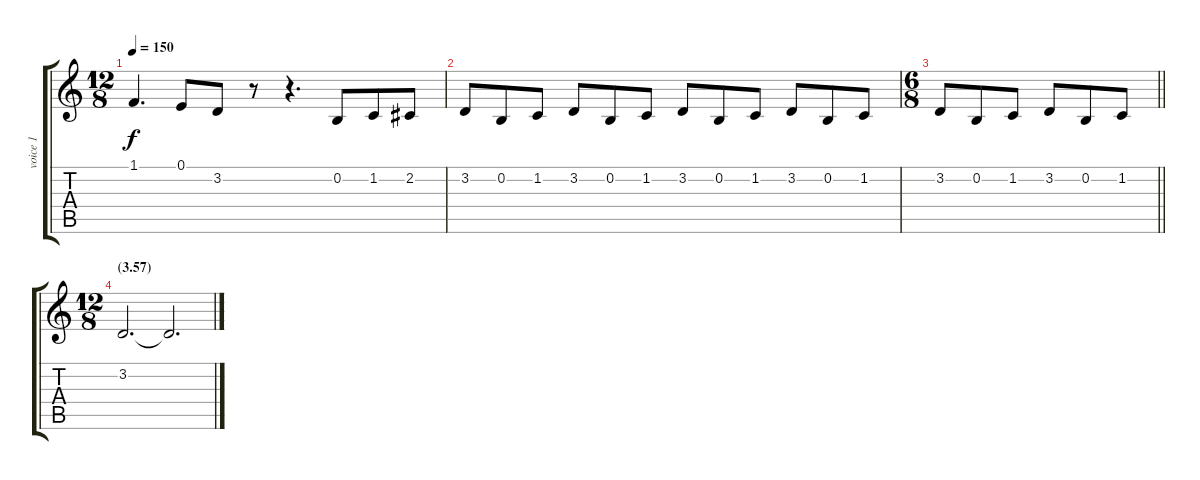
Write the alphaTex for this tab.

\track ("voice 1" "voice 1") {instrument clarinet}
\staff {score tabs}
\tuning (E4 B3 G3 D3 A2 E2) {hide}
\ts (12 8)
\tempo 150
\clef g2
\ks c
1.1{t}.4{d dy f} 0.1.8 3.2.8 r.8 r.4{d} 0.2.8 1.2.8 2.2.8 |
3.2.8 0.2.8 1.2.8 3.2.8 0.2.8 1.2.8 3.2.8 0.2.8 1.2.8 3.2.8 0.2.8 1.2.8 |
\ts (6 8)
\barLineRight lightlight
3.2.8 0.2.8 1.2.8 3.2.8 0.2.8 1.2.8 |
\ts (12 8)
\section ("" "(3.57)")
3.2.2{d} 3.2{t}.2{d}
